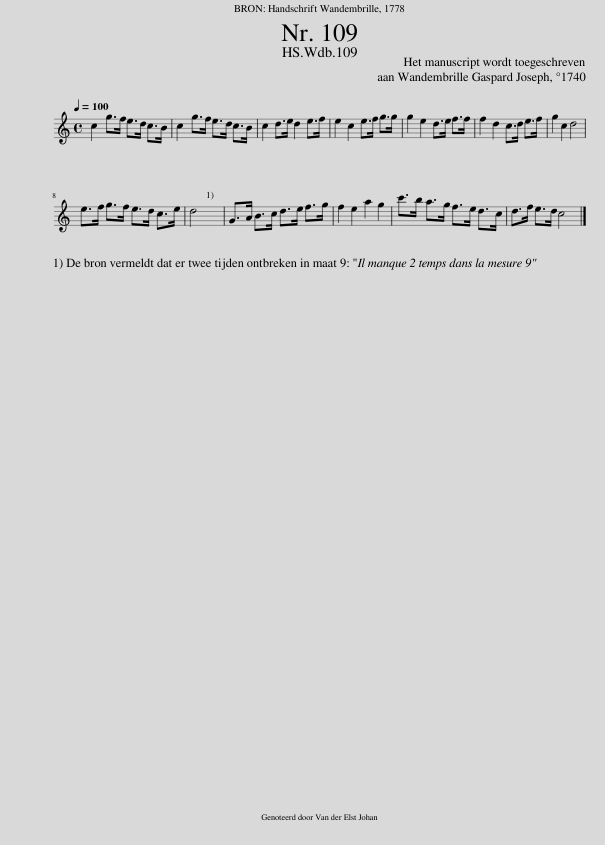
X:1
L:1/8
Q:1/4=100
M:4/4
I:linebreak $
K:C
V:1 treble
V:1
 c2 g>f e>d c>B | c2 g>f e>d c>B | c2 d>e d2 e>f | e2 c2 e>f g>g | g2 e2 d>e f>f | %5
 f2 d2 c>d e>f | g2 c2 d4 |$ e>f g>f e>d c>e | d4 x4 | G>A B>c d>e f>g | %10
 f2 e2 a2 g2 | c'>b a>g f>e d>c | d>f e>d c4 |] %13
